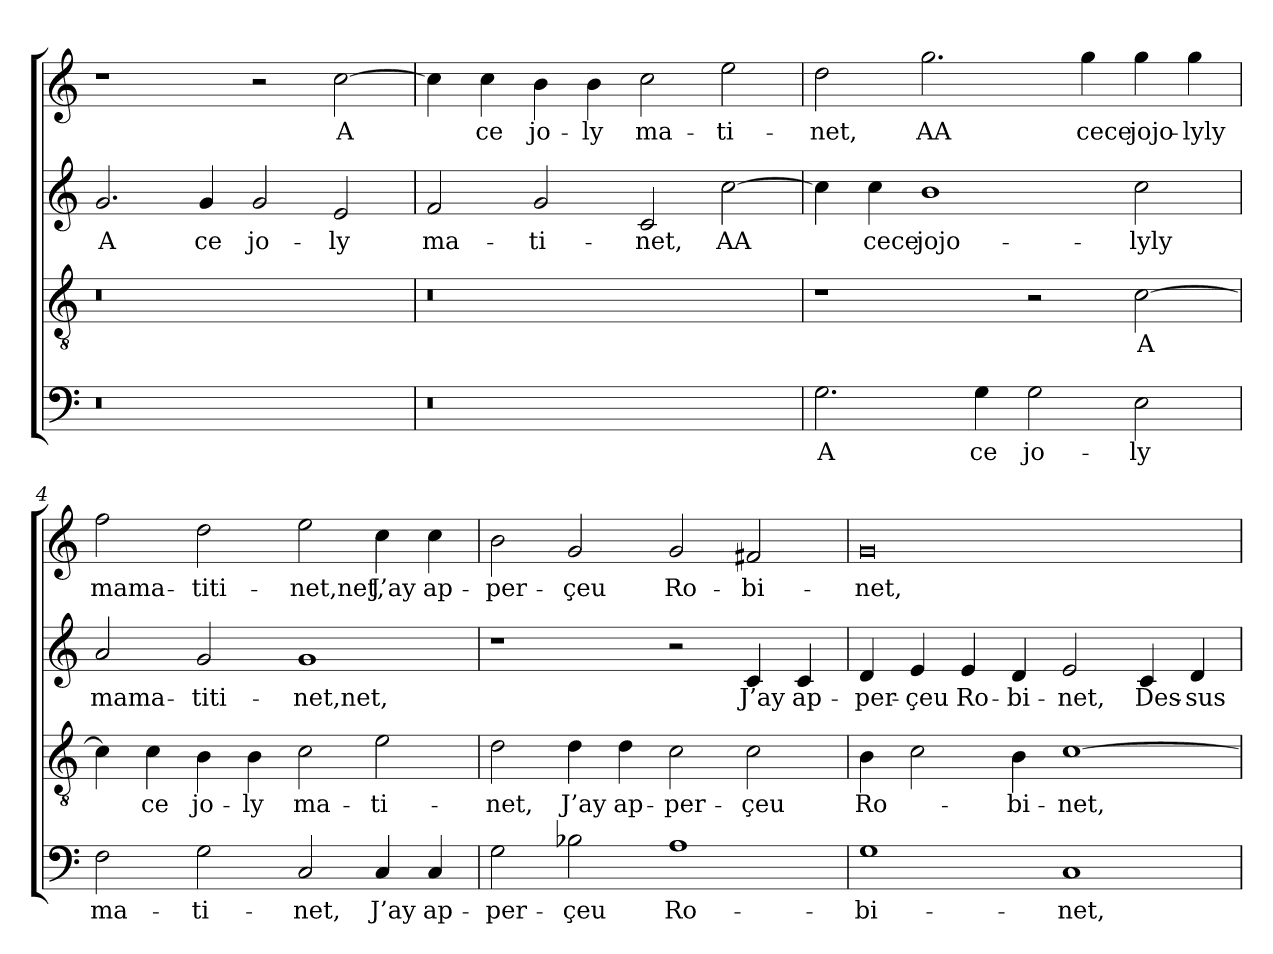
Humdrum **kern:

**kern	**text	**kern	**text	**kern	**text	**kern	**text
*part4	*part4	*part3	*part3	*part2	*part2	*part1	*part1
*staff4	*staff4	*staff3	*staff3	*staff2	*staff2	*staff1	*staff1
*clefF4	*	*clefGv2	*	*clefG2	*	*clefG2	*
*k[]	*	*k[]	*	*k[]	*	*k[]	*
=1	=1	=1	=1	=1	=1	=1	=1
0r	.	0r	.	2.g	A	1r	.
.	.	.	.	4g	ce	.	.
.	.	.	.	2g	jo-	2r	.
.	.	.	.	2e	-ly	[2cc	A
=2	=2	=2	=2	=2	=2	=2	=2
0r	.	0r	.	2f	ma-	4cc]	.
.	.	.	.	.	.	4cc	ce
.	.	.	.	2g	-ti-	4b	jo-
.	.	.	.	.	.	4b	-ly
.	.	.	.	2c	-net,	2cc	ma-
.	.	.	.	[2cc	AA	2ee	-ti-
=3	=3	=3	=3	=3	=3	=3	=3
2.G	A	1r	.	4cc]	.	2dd	-net,
.	.	.	.	4cc	cece	.	.
.	.	.	.	1b	jojo-	2.gg	AA
4G	ce	.	.	.	.	.	.
2G	jo-	2r	.	.	.	.	.
.	.	.	.	.	.	4gg	cece
2E	-ly	[2c	A	2cc	-lyly	4gg	jojo-
.	.	.	.	.	.	4gg	-lyly
!!LO:LB:g=z
=4	=4	=4	=4	=4	=4	=4	=4
2F	ma-	4c]	.	2a	mama-	2ff	mama-
.	.	4c	ce	.	.	.	.
2G	-ti-	4B	jo-	2g	-titi-	2dd	-titi-
.	.	4B	-ly	.	.	.	.
2C	-net,	2c	ma-	1g	-net,net,	2ee	-net,net,
4C	J’ay	2e	-ti-	.	.	4cc	J’ay
4C	ap-	.	.	.	.	4cc	ap-
=5	=5	=5	=5	=5	=5	=5	=5
2G	-per-	2d	-net,	1r	.	2b	-per-
2B-X	-çeu	4d	J’ay	.	.	2g	-çeu
.	.	4d	ap-	.	.	.	.
1A	Ro-	2c	-per-	2r	.	2g	Ro-
.	.	2c	-çeu	4c	J’ay	2f#X	-bi-
.	.	.	.	4c	ap-	.	.
=6	=6	=6	=6	=6	=6	=6	=6
1G	-bi-	4B	Ro-	4d	-per-	0g	-net,
.	.	2c	.	4e	-çeu	.	.
.	.	.	.	4e	Ro-	.	.
.	.	4B	-bi-	4d	-bi-	.	.
1C	-net,	[1c	-net,	2e	-net,	.	.
.	.	.	.	4c	Des-	.	.
.	.	.	.	4d	-sus	.	.
=	=	=	=	=	=	=	=
*-	*-	*-	*-	*-	*-	*-	*-
